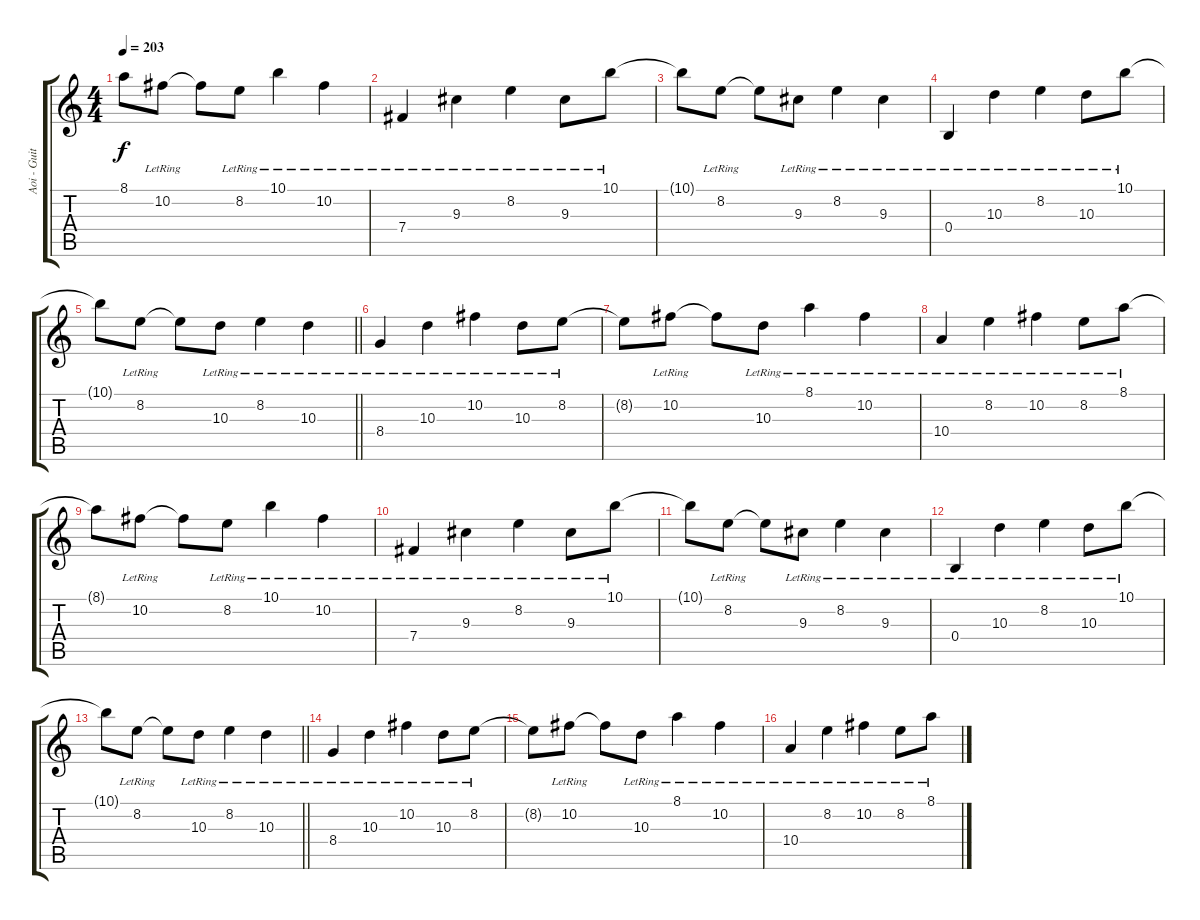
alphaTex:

\track ("Aoi - Guitar 2" "Aoi - Guit") {instrument distortionguitar}
\staff {score tabs}
\tuning (Db4 Ab3 E3 B2 Gb2 B1) {hide}
\ts (4 4)
\tempo 203
\clef g2
\ks c
8.1{t}.8{dy f} 10.2{lr}.8 10.2{t}.8 8.2{lr}.8 10.1{lr}.4 10.2{lr}.4 |
7.4{lr}.4 9.3{lr}.4 8.2{lr}.4 9.3{lr}.8 10.1{lr}.8 |
10.1{t}.8 8.2{lr}.8 8.2{t}.8 9.3{lr}.8 8.2{lr}.4 9.3{lr}.4 |
0.4{lr}.4 10.3{lr}.4 8.2{lr}.4 10.3{lr}.8 10.1{lr}.8 |
\barLineRight lightlight
10.1{t}.8 8.2{lr}.8 8.2{t}.8 10.3{lr}.8 8.2{lr}.4 10.3{lr}.4 |
\section ("" "")
8.4{lr}.4 10.3{lr}.4 10.2{lr}.4 10.3{lr}.8 8.2{lr}.8 |
8.2{t}.8 10.2{lr}.8 10.2{t}.8 10.3{lr}.8 8.1{lr}.4 10.2{lr}.4 |
10.4{lr}.4 8.2{lr}.4 10.2{lr}.4 8.2{lr}.8 8.1{lr}.8 |
8.1{t}.8 10.2{lr}.8 10.2{t}.8 8.2{lr}.8 10.1{lr}.4 10.2{lr}.4 |
7.4{lr}.4 9.3{lr}.4 8.2{lr}.4 9.3{lr}.8 10.1{lr}.8 |
10.1{t}.8 8.2{lr}.8 8.2{t}.8 9.3{lr}.8 8.2{lr}.4 9.3{lr}.4 |
0.4{lr}.4 10.3{lr}.4 8.2{lr}.4 10.3{lr}.8 10.1{lr}.8 |
\barLineRight lightlight
10.1{t}.8 8.2{lr}.8 8.2{t}.8 10.3{lr}.8 8.2{lr}.4 10.3{lr}.4 |
\section ("" "")
8.4{lr}.4 10.3{lr}.4 10.2{lr}.4 10.3{lr}.8 8.2{lr}.8 |
8.2{t}.8 10.2{lr}.8 10.2{t}.8 10.3{lr}.8 8.1{lr}.4 10.2{lr}.4 |
10.4{lr}.4 8.2{lr}.4 10.2{lr}.4 8.2{lr}.8 8.1{lr}.8
